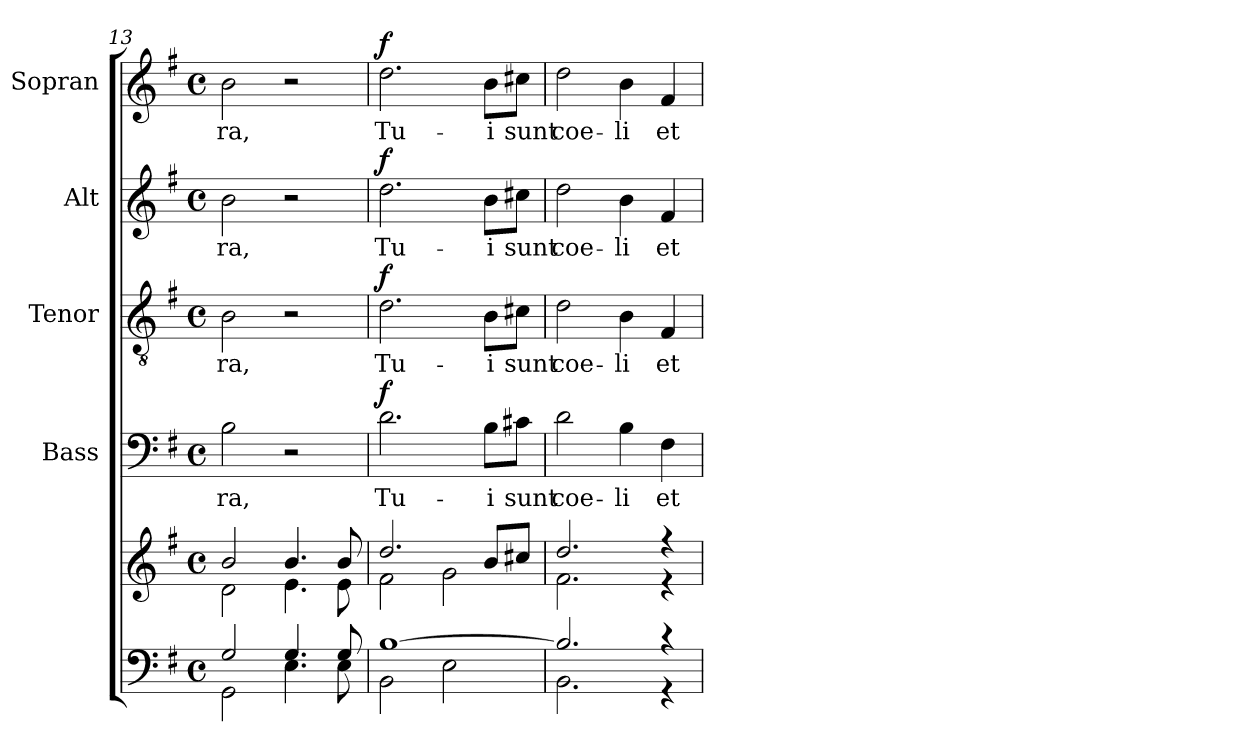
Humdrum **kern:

**kern	**kern	**kern	**text	**dynam	**kern	**text	**dynam	**kern	**text	**dynam	**kern	**text	**dynam
*part5	*part5	*part4	*part4	*part4	*part3	*part3	*part3	*part2	*part2	*part2	*part1	*part1	*part1
*staff6	*staff5	*staff4	*staff4	*staff4	*staff3	*staff3	*staff3	*staff2	*staff2	*staff2	*staff1	*staff1	*staff1
*	*	*I"Bass	*	*	*I"Tenor	*	*	*I"Alt	*	*	*I"Sopran	*	*
*	*	*I'B.	*	*	*I'T.	*	*	*I'A.	*	*	*I'S.	*	*
*clefF4	*clefG2	*clefF4	*	*	*clefGv2	*	*	*clefG2	*	*	*clefG2	*	*
*k[f#]	*k[f#]	*k[f#]	*	*	*k[f#]	*	*	*k[f#]	*	*	*k[f#]	*	*
*G:	*G:	*G:	*	*	*G:	*	*	*G:	*	*	*G:	*	*
*M4/4	*M4/4	*M4/4	*	*	*M4/4	*	*	*M4/4	*	*	*M4/4	*	*
*met(c)	*met(c)	*met(c)	*	*	*met(c)	*	*	*met(c)	*	*	*met(c)	*	*
=13	=13	=13	=13	=13	=13	=13	=13	=13	=13	=13	=13	=13	=13
*^	*^	*	*	*	*	*	*	*	*	*	*	*	*
!	!	!	!	!	!LO:LY:b	!	!	!LO:LY:b	!	!	!LO:LY:b	!	!	!LO:LY:b	!
2G/	2GG\	2b/	2d\	2B\	-ra,	.	2B\	-ra,	.	2b\	-ra,	.	2b\	-ra,	.
4.G/	4.E\	4.b/	4.e\	2r	.	.	2r	.	.	2r	.	.	2r	.	.
8G/	8E\	8b/	8e\	.	.	.	.	.	.	.	.	.	.	.	.
!!LO:PB:g=z
=14	=14	=14	=14	=14	=14	=14	=14	=14	=14	=14	=14	=14	=14	=14	=14
!	!	!	!	!	!LO:LY:b	!LO:DY:a	!	!LO:LY:b	!LO:DY:a	!	!LO:LY:b	!LO:DY:a	!	!LO:LY:b	!LO:DY:a
[>1B	2BB\	2.dd/	2f#\	2.d\	Tu-	f	2.d\	Tu-	f	2.dd\	Tu-	f	2.dd\	Tu-	f
.	2E\	.	2g\	.	.	.	.	.	.	.	.	.	.	.	.
!	!	!	!	!	!LO:LY:b	!	!	!LO:LY:b	!	!	!LO:LY:b	!	!	!LO:LY:b	!
.	.	8b/L	.	8B\L	-i	.	8B\L	-i	.	8b\L	-i	.	8b\L	-i	.
!	!	!	!	!	!LO:LY:b	!	!	!LO:LY:b	!	!	!LO:LY:b	!	!	!LO:LY:b	!
.	.	8cc#X/J	.	8c#X\J	sunt	.	8c#X\J	sunt	.	8cc#X\J	sunt	.	8cc#X\J	sunt	.
=15	=15	=15	=15	=15	=15	=15	=15	=15	=15	=15	=15	=15	=15	=15	=15
!	!	!	!	!	!LO:LY:b	!	!	!LO:LY:b	!	!	!LO:LY:b	!	!	!LO:LY:b	!
2.B/]	2.BB\	2.dd/	2.f#\	2d\	coe-	.	2d\	coe-	.	2dd\	coe-	.	2dd\	coe-	.
!	!	!	!	!	!LO:LY:b	!	!	!LO:LY:b	!	!	!LO:LY:b	!	!	!LO:LY:b	!
.	.	.	.	4B\	-li	.	4B\	-li	.	4b\	-li	.	4b\	-li	.
!	!	!	!	!	!LO:LY:b	!	!	!LO:LY:b	!	!	!LO:LY:b	!	!	!LO:LY:b	!
4r	4r	4r	4r	4F#\	et	.	4F#/	et	.	4f#/	et	.	4f#/	et	.
*v	*v	*	*	*	*	*	*	*	*	*	*	*	*	*	*
*	*v	*v	*	*	*	*	*	*	*	*	*	*	*	*
=	=	=	=	=	=	=	=	=	=	=	=	=	=
*-	*-	*-	*-	*-	*-	*-	*-	*-	*-	*-	*-	*-	*-
